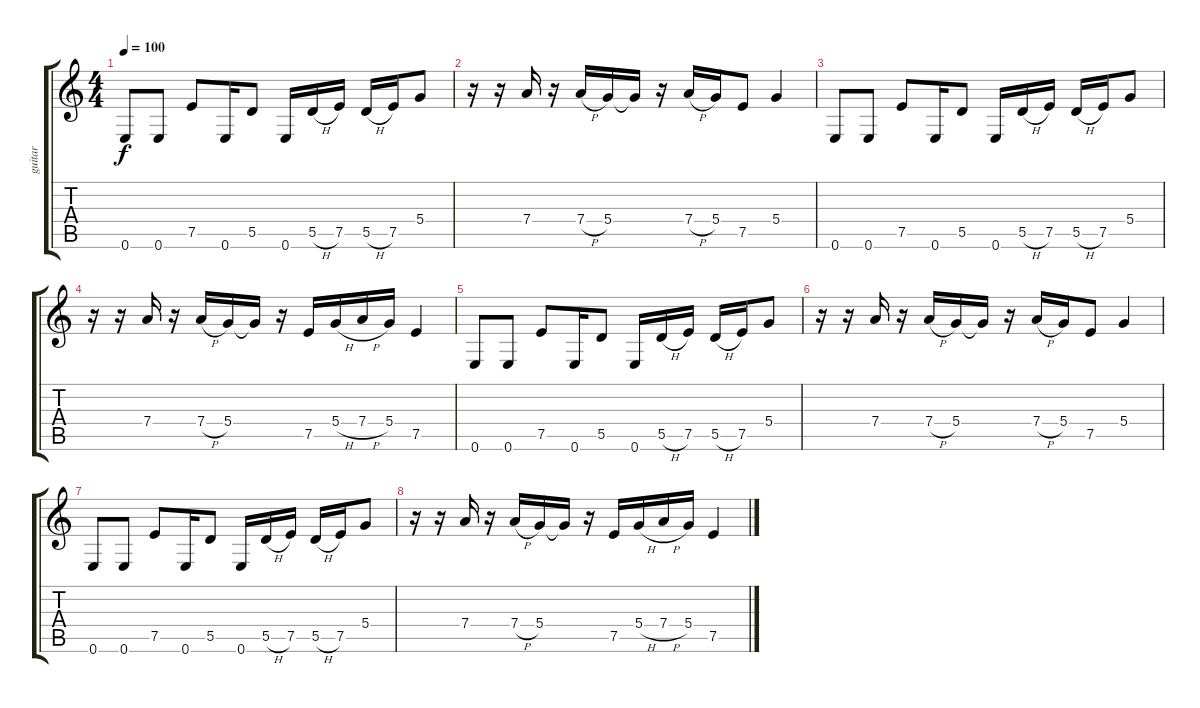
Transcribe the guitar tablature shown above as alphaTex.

\track ("guitar" "guitar") {instrument overdrivenguitar}
\staff {score tabs}
\tuning (E4 B3 G3 D3 A2 E2) {hide}
\ts (4 4)
\tempo 100
\clef g2
\ks c
0.6.8{dy f instrument overdrivenguitar} 0.6.8 7.5.8 0.6.16 5.5.8 0.6.16 5.5{h}.16 7.5.16 5.5{h}.16 7.5.16 5.4.8 |
r.16 r.16 7.4.16 r.16 7.4{h}.16 5.4.16 5.4{t}.16 r.16 7.4{h}.16 5.4.16 7.5.8 5.4.4 |
0.6.8 0.6.8 7.5.8 0.6.16 5.5.8 0.6.16 5.5{h}.16 7.5.16 5.5{h}.16 7.5.16 5.4.8 |
r.16 r.16 7.4.16 r.16 7.4{h}.16 5.4.16 5.4{t}.16 r.16 7.5.16 5.4{h}.16 7.4{h}.16 5.4.16 7.5.4 |
0.6.8 0.6.8 7.5.8 0.6.16 5.5.8 0.6.16 5.5{h}.16 7.5.16 5.5{h}.16 7.5.16 5.4.8 |
r.16 r.16 7.4.16 r.16 7.4{h}.16 5.4.16 5.4{t}.16 r.16 7.4{h}.16 5.4.16 7.5.8 5.4.4 |
0.6.8 0.6.8 7.5.8 0.6.16 5.5.8 0.6.16 5.5{h}.16 7.5.16 5.5{h}.16 7.5.16 5.4.8 |
r.16 r.16 7.4.16 r.16 7.4{h}.16 5.4.16 5.4{t}.16 r.16 7.5.16 5.4{h}.16 7.4{h}.16 5.4.16 7.5.4
